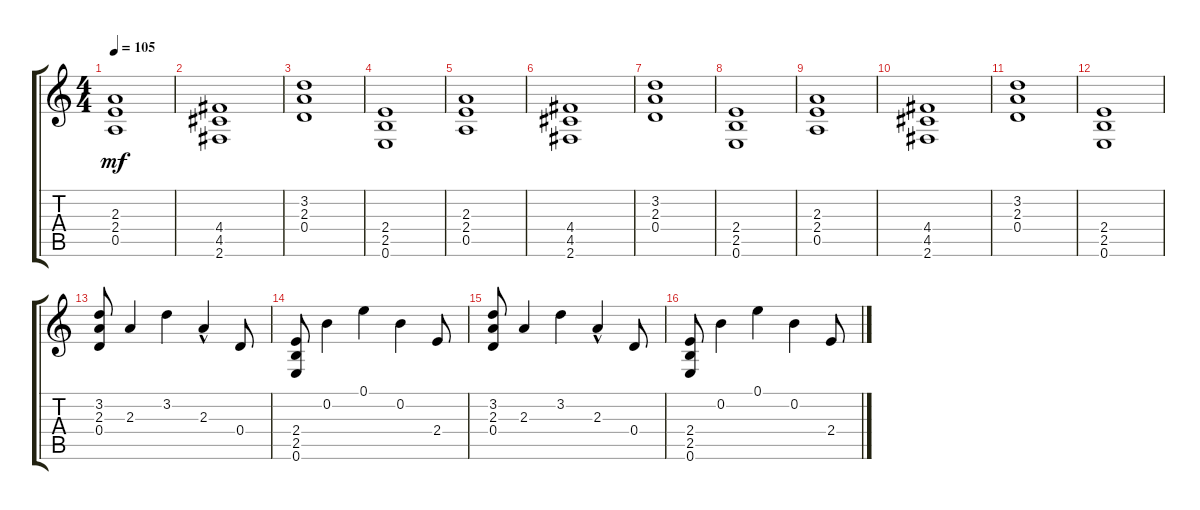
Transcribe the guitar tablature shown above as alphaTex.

\track "" {instrument overdrivenguitar}
\staff {score tabs}
\tuning (E4 B3 G3 D3 A2 E2) {hide}
\ts (4 4)
\tempo 105
\clef g2
\ks c
(2.3 2.4 0.5).1{dy mf} |
(4.4 4.5 2.6).1 |
(3.2 2.3 0.4).1 |
(2.4 2.5 0.6).1 |
(2.3 2.4 0.5).1 |
(4.4 4.5 2.6).1 |
(3.2 2.3 0.4).1 |
(2.4 2.5 0.6).1 |
(2.3 2.4 0.5).1 |
(4.4 4.5 2.6).1 |
(3.2 2.3 0.4).1 |
(2.4 2.5 0.6).1 |
(3.2 2.3 0.4).8 2.3.4 3.2.4 2.3{hac}.4 0.4.8 |
(2.4 2.5 0.6).8 0.2.4 0.1.4 0.2.4 2.4.8 |
(3.2 2.3 0.4).8 2.3.4 3.2.4 2.3{hac}.4 0.4.8 |
(2.4 2.5 0.6).8 0.2.4 0.1.4 0.2.4 2.4.8
